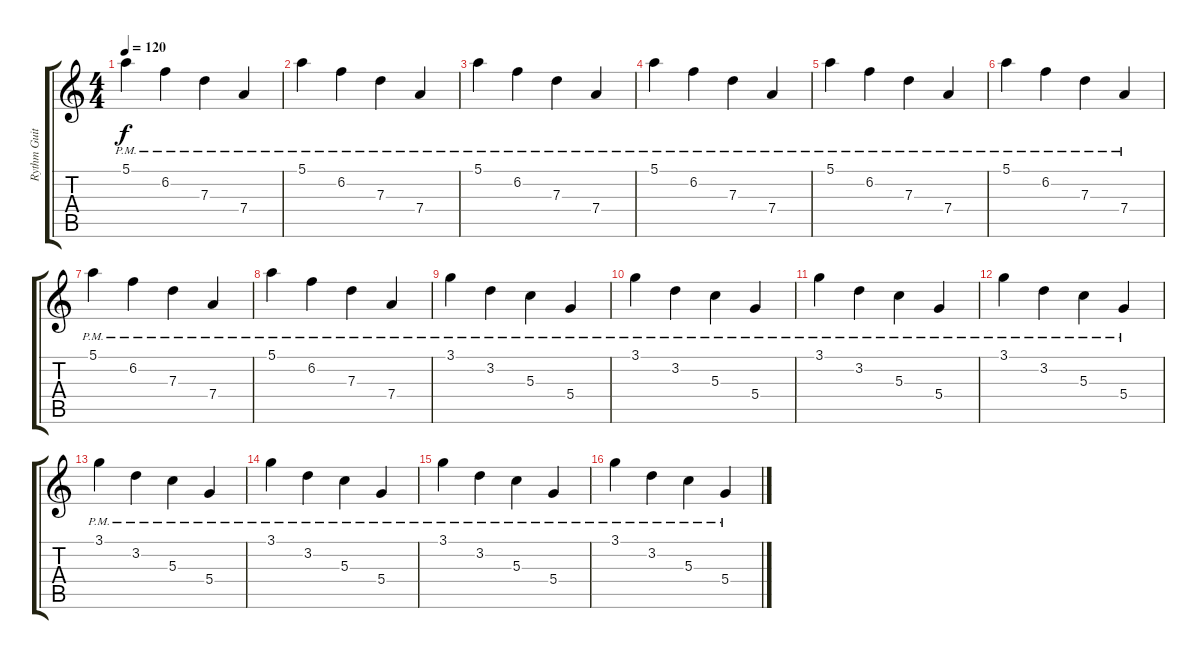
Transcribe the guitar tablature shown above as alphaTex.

\track ("Rythm Guitar" "Rythm Guit") {instrument distortionguitar}
\staff {score tabs}
\tuning (E4 B3 G3 D3 A2 E2) {hide}
\ts (4 4)
\tempo 120
\clef g2
\ks c
5.1{pm}.4{dy f} 6.2{pm}.4 7.3{pm}.4 7.4{pm}.4 |
5.1{pm}.4 6.2{pm}.4 7.3{pm}.4 7.4{pm}.4 |
5.1{pm}.4 6.2{pm}.4 7.3{pm}.4 7.4{pm}.4 |
5.1{pm}.4 6.2{pm}.4 7.3{pm}.4 7.4{pm}.4 |
5.1{pm}.4 6.2{pm}.4 7.3{pm}.4 7.4{pm}.4 |
5.1{pm}.4 6.2{pm}.4 7.3{pm}.4 7.4{pm}.4 |
5.1{pm}.4 6.2{pm}.4 7.3{pm}.4 7.4{pm}.4 |
5.1{pm}.4 6.2{pm}.4 7.3{pm}.4 7.4{pm}.4 |
3.1{pm}.4 3.2{pm}.4 5.3{pm}.4 5.4{pm}.4 |
3.1{pm}.4 3.2{pm}.4 5.3{pm}.4 5.4{pm}.4 |
3.1{pm}.4 3.2{pm}.4 5.3{pm}.4 5.4{pm}.4 |
3.1{pm}.4 3.2{pm}.4 5.3{pm}.4 5.4{pm}.4 |
3.1{pm}.4 3.2{pm}.4 5.3{pm}.4 5.4{pm}.4 |
3.1{pm}.4 3.2{pm}.4 5.3{pm}.4 5.4{pm}.4 |
3.1{pm}.4 3.2{pm}.4 5.3{pm}.4 5.4{pm}.4 |
3.1{pm}.4 3.2{pm}.4 5.3{pm}.4 5.4{pm}.4
